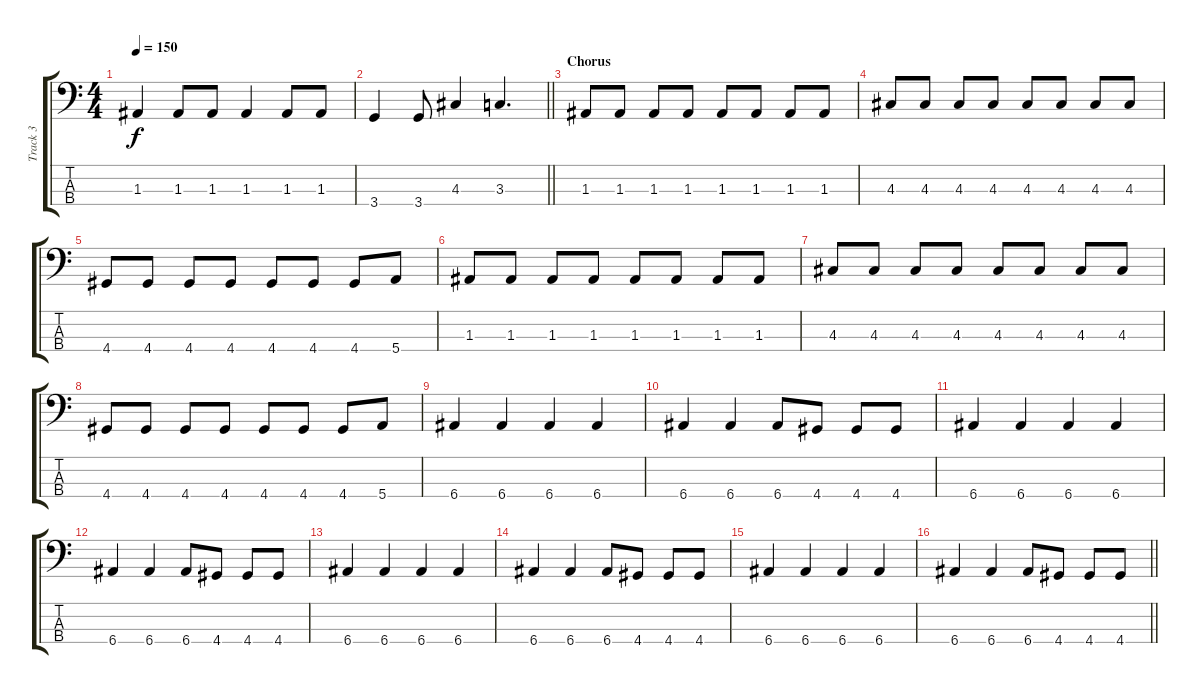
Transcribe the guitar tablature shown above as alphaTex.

\track ("Track 3" "Track 3") {instrument electricbasspick}
\staff {score tabs}
\tuning (G2 D2 A1 E1) {hide}
\ts (4 4)
\tempo 150
\clef f4
\ks c
1.3.4{dy f} 1.3.8 1.3.8 1.3.4 1.3.8 1.3.8 |
\barLineRight lightlight
3.4.4 3.4.8 4.3.4 3.3.4{d} |
\section ("" "Chorus")
1.3.8 1.3.8 1.3.8 1.3.8 1.3.8 1.3.8 1.3.8 1.3.8 |
4.3.8 4.3.8 4.3.8 4.3.8 4.3.8 4.3.8 4.3.8 4.3.8 |
4.4.8 4.4.8 4.4.8 4.4.8 4.4.8 4.4.8 4.4.8 5.4.8 |
1.3.8 1.3.8 1.3.8 1.3.8 1.3.8 1.3.8 1.3.8 1.3.8 |
4.3.8 4.3.8 4.3.8 4.3.8 4.3.8 4.3.8 4.3.8 4.3.8 |
4.4.8 4.4.8 4.4.8 4.4.8 4.4.8 4.4.8 4.4.8 5.4.8 |
6.4.4 6.4.4 6.4.4 6.4.4 |
6.4.4 6.4.4 6.4.8 4.4.8 4.4.8 4.4.8 |
6.4.4 6.4.4 6.4.4 6.4.4 |
6.4.4 6.4.4 6.4.8 4.4.8 4.4.8 4.4.8 |
6.4.4 6.4.4 6.4.4 6.4.4 |
6.4.4 6.4.4 6.4.8 4.4.8 4.4.8 4.4.8 |
6.4.4 6.4.4 6.4.4 6.4.4 |
\barLineRight lightlight
6.4.4 6.4.4 6.4.8 4.4.8 4.4.8 4.4.8
